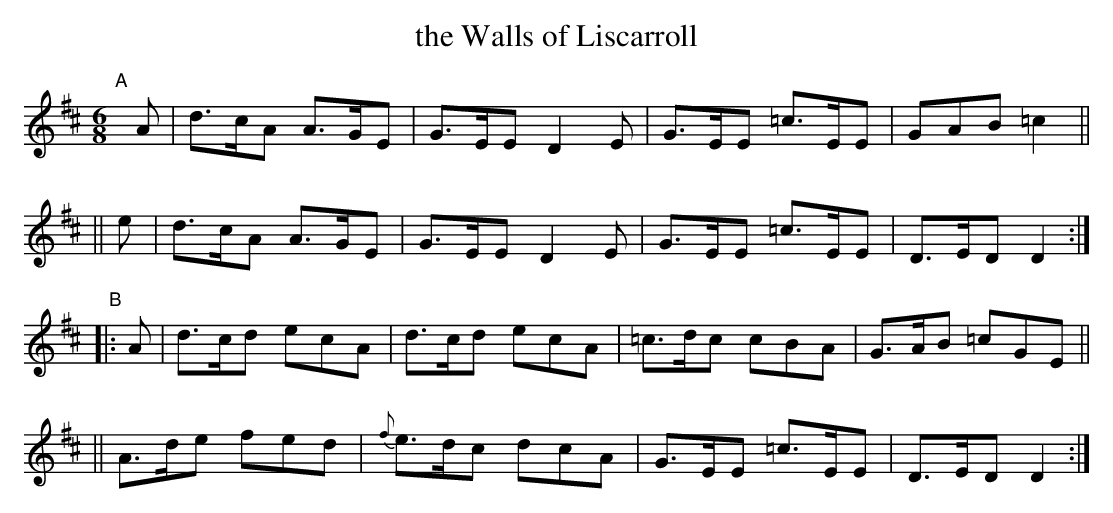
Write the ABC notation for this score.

X:1
T: the Walls of Liscarroll
M: 6/8
L: 1/8
K: D
"^A"\
[|]A | d>cA A>GE | G>EE D2E | G>EE =c>EE | GAB =c2 ||
|| e | d>cA A>GE | G>EE D2E | G>EE =c>EE | D>ED D2 :|
"^B"|: A \
|  d>cd ecA |    d>cd ecA | =c>dc  cBA | G>AB =cGE ||
|| A>de fed | {f}e>dc dcA | G>EE =c>EE | D>ED  D2  :|
